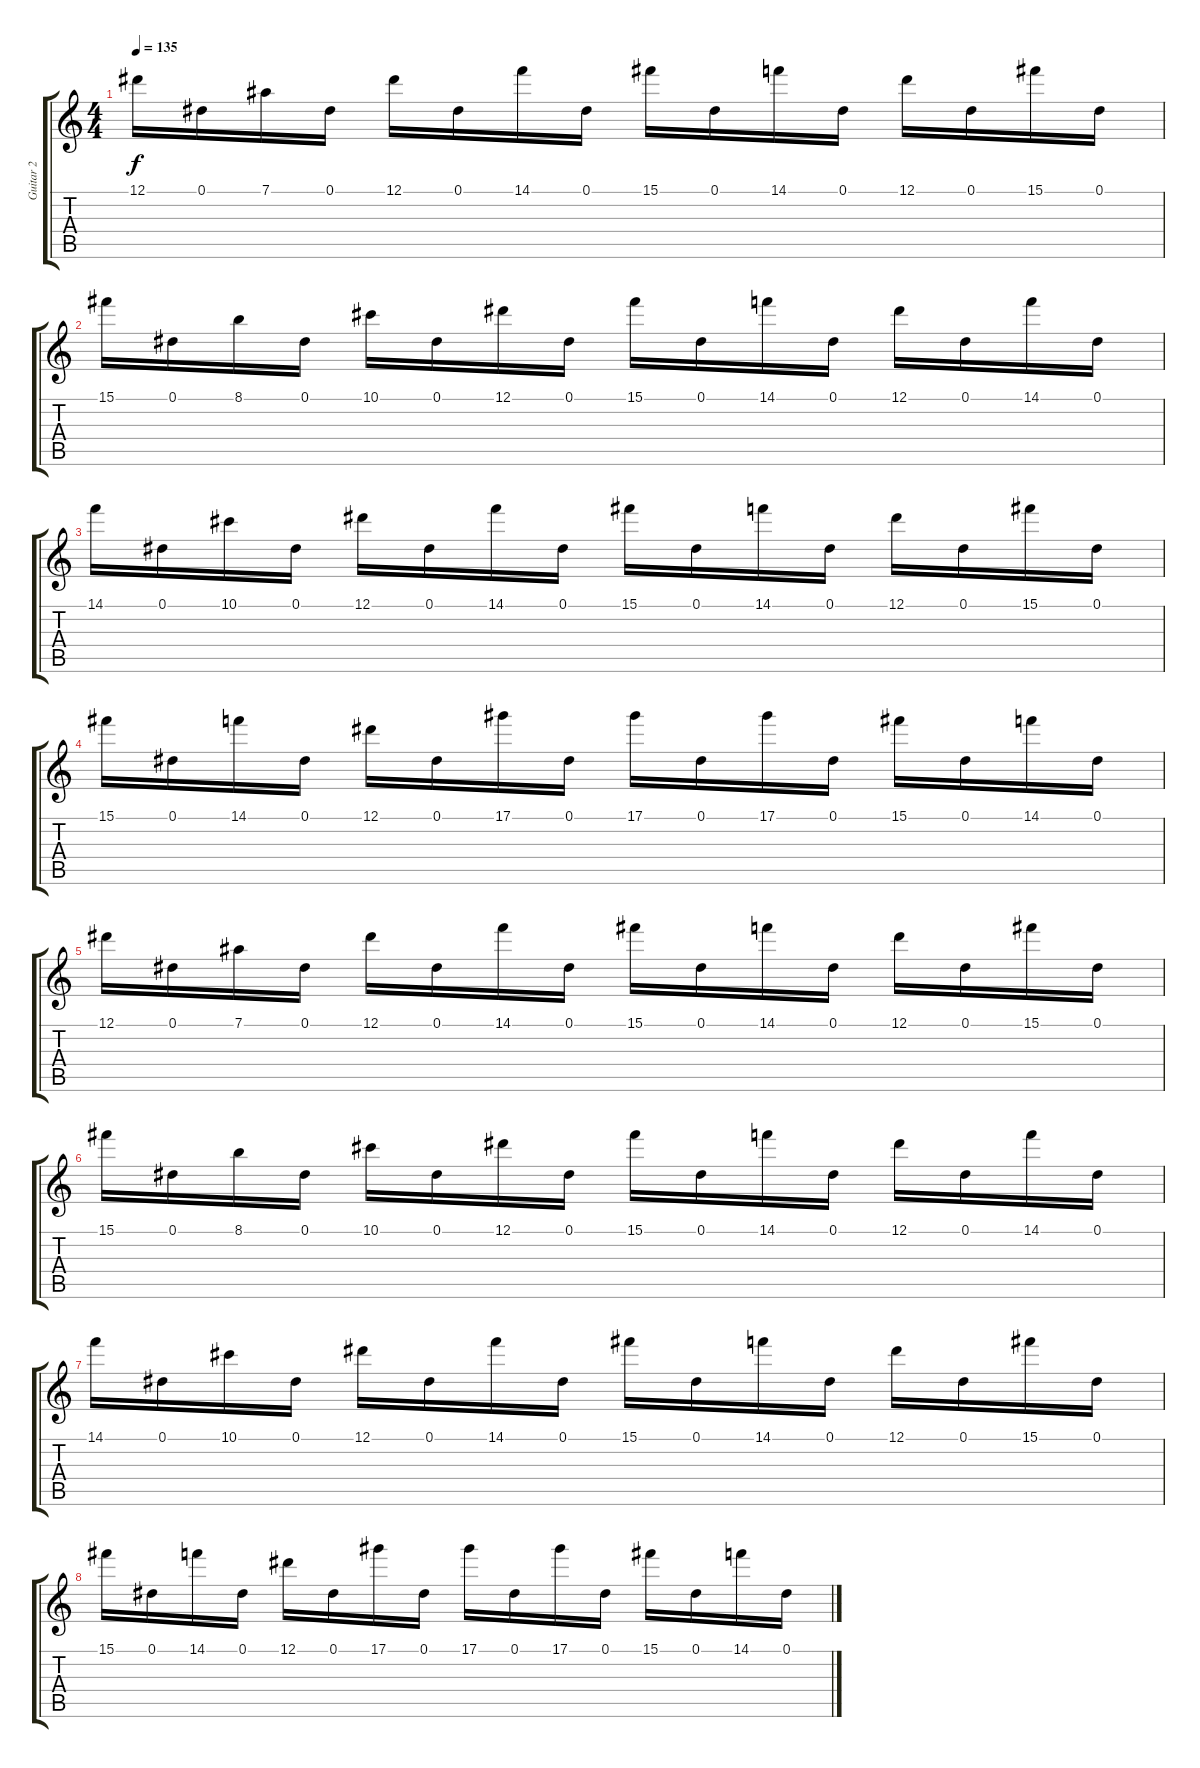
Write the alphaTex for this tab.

\track ("Guitar 2" "Guitar 2") {instrument distortionguitar}
\staff {score tabs}
\tuning (Eb4 Bb3 Gb3 Db3 Ab2 Eb2) {hide}
\ts (4 4)
\tempo 135
\clef g2
\ks c
12.1.16{dy f} 0.1.16 7.1.16 0.1.16 12.1.16 0.1.16 14.1.16 0.1.16 15.1.16 0.1.16 14.1.16 0.1.16 12.1.16 0.1.16 15.1.16 0.1.16 |
15.1.16 0.1.16 8.1.16 0.1.16 10.1.16 0.1.16 12.1.16 0.1.16 15.1.16 0.1.16 14.1.16 0.1.16 12.1.16 0.1.16 14.1.16 0.1.16 |
14.1.16 0.1.16 10.1.16 0.1.16 12.1.16 0.1.16 14.1.16 0.1.16 15.1.16 0.1.16 14.1.16 0.1.16 12.1.16 0.1.16 15.1.16 0.1.16 |
15.1.16 0.1.16 14.1.16 0.1.16 12.1.16 0.1.16 17.1.16 0.1.16 17.1.16 0.1.16 17.1.16 0.1.16 15.1.16 0.1.16 14.1.16 0.1.16 |
12.1.16 0.1.16 7.1.16 0.1.16 12.1.16 0.1.16 14.1.16 0.1.16 15.1.16 0.1.16 14.1.16 0.1.16 12.1.16 0.1.16 15.1.16 0.1.16 |
15.1.16 0.1.16 8.1.16 0.1.16 10.1.16 0.1.16 12.1.16 0.1.16 15.1.16 0.1.16 14.1.16 0.1.16 12.1.16 0.1.16 14.1.16 0.1.16 |
14.1.16 0.1.16 10.1.16 0.1.16 12.1.16 0.1.16 14.1.16 0.1.16 15.1.16 0.1.16 14.1.16 0.1.16 12.1.16 0.1.16 15.1.16 0.1.16 |
15.1.16 0.1.16 14.1.16 0.1.16 12.1.16 0.1.16 17.1.16 0.1.16 17.1.16 0.1.16 17.1.16 0.1.16 15.1.16 0.1.16 14.1.16 0.1.16
